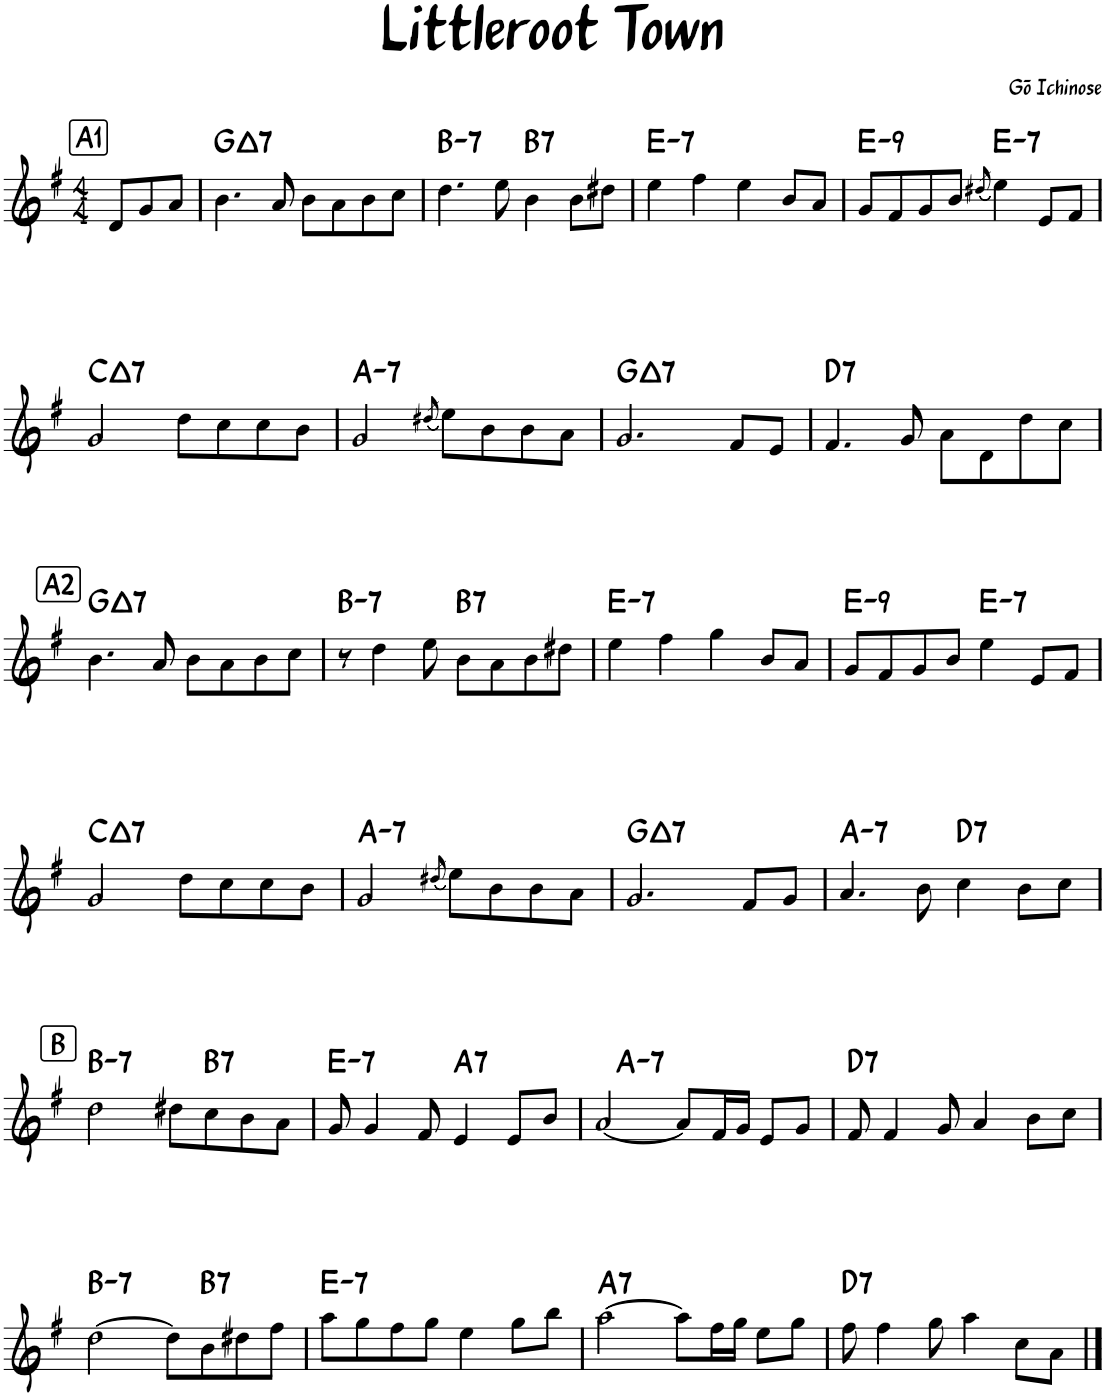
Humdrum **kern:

**kern	**harte
*part1	*part1
*staff1	*
*I"Tenor Saxophone	*
*I'T. Sax.	*
*clefG2	*
*Trd8c14	*
*k[f#]	*
*M4/4	*
!!LO:REH:place=s1:a:B:rj:fs=14:t=A1
=1	=1
8d/L	.
8g/	.
8a/J	.
=2	=2
!	!LO:H:kt=7
4.b\	G:maj7
8a/	.
8b\L	.
8a\	.
8b\	.
8cc\J	.
=3	=3
!	!LO:H:kt=7
4.dd\	B:min7
8ee\	.
!	!LO:H:kt=7
4b\	B:7
8b\L	.
8dd#X\J	.
=4	=4
!	!LO:H:kt=7
4ee\	E:min7
4ff#\	.
4ee\	.
8b/L	.
8a/J	.
=5	=5
!	!LO:H:kt=9
8g/L	E:min9
8f#/	.
8g/	.
8b/J	.
(8qdd#X/	.
!	!LO:H:kt=7
4ee\)	E:min7
8e/L	.
8f#/J	.
!!LO:LB:g=z
=6	=6
!	!LO:H:kt=7
2g/	C:maj7
8dd\L	.
8cc\	.
8cc\	.
8b\J	.
=7	=7
!	!LO:H:kt=7
2g/	A:min7
(8qdd#X/	.
8ee\L)	.
8b\	.
8b\	.
8a\J	.
=8	=8
!	!LO:H:kt=7
2.g/	G:maj7
8f#/L	.
8e/J	.
=9	=9
!	!LO:H:kt=7
4.f#/	D:7
8g/	.
8a\L	.
8d\	.
8dd\	.
8cc\J	.
!!LO:LB:g=z
!!LO:REH:place=s1:a:B:rj:fs=14:t=A2
=10	=10
!	!LO:H:kt=7
4.b\	G:maj7
8a/	.
8b\L	.
8a\	.
8b\	.
8cc\J	.
=11	=11
!	!LO:H:kt=7
8r	B:min7
4dd\	.
8ee\	.
!	!LO:H:kt=7
8b\L	B:7
8a\	.
8b\	.
8dd#X\J	.
=12	=12
!	!LO:H:kt=7
4ee\	E:min7
4ff#\	.
4gg\	.
8b/L	.
8a/J	.
=13	=13
!	!LO:H:kt=9
8g/L	E:min9
8f#/	.
8g/	.
8b/J	.
!	!LO:H:kt=7
4ee\	E:min7
8e/L	.
8f#/J	.
!!LO:LB:g=z
=14	=14
!	!LO:H:kt=7
2g/	C:maj7
8dd\L	.
8cc\	.
8cc\	.
8b\J	.
=15	=15
!	!LO:H:kt=7
2g/	A:min7
(8qdd#X/	.
8ee\L)	.
8b\	.
8b\	.
8a\J	.
=16	=16
!	!LO:H:kt=7
2.g/	G:maj7
8f#/L	.
8g/J	.
=17	=17
!	!LO:H:kt=7
4.a/	A:min7
8b\	.
!	!LO:H:kt=7
4cc\	D:7
8b\L	.
8cc\J	.
!!LO:LB:g=z
!!LO:REH:place=s1:a:B:rj:fs=14:t=B
=18	=18
!	!LO:H:kt=7
2dd\	B:min7
8dd#X\L	.
!	!LO:H:kt=7
8cc\	B:7
8b\	.
8a\J	.
=19	=19
!	!LO:H:kt=7
8g/	E:min7
4g/	.
8f#/	.
!	!LO:H:kt=7
4e/	A:7
8e/L	.
8b/J	.
=20	=20
*^	*
[2a/	8ryy	.
!	!	!LO:H:kt=7
.	2..ryy	A:min7
8a/L]	.	.
16f#/L	.	.
16g/JJ	.	.
8e/L	.	.
8g/J	.	.
=21	=21	=21
!	!	!LO:H:kt=7
*v	*v	*
8f#/	D:7
4f#/	.
8g/	.
4a/	.
8b\L	.
8cc\J	.
!!LO:LB:g=z
=22	=22
!	!LO:H:kt=7
[2dd\	B:min7
8dd\L]	.
!	!LO:H:kt=7
8b\	B:7
8dd#X\	.
8ff#\J	.
=23	=23
!	!LO:H:kt=7
8aa\L	E:min7
8gg\	.
8ff#\	.
8gg\J	.
4ee\	.
8gg\L	.
8bb\J	.
=24	=24
!	!LO:H:kt=7
[2aa\	A:7
8aa\L]	.
16ff#\L	.
16gg\JJ	.
8ee\L	.
8gg\J	.
=25	=25
!	!LO:H:kt=7
8ff#\	D:7
4ff#\	.
8gg\	.
4aa\	.
8cc\L	.
8a\J	.
==	==
*-	*-
